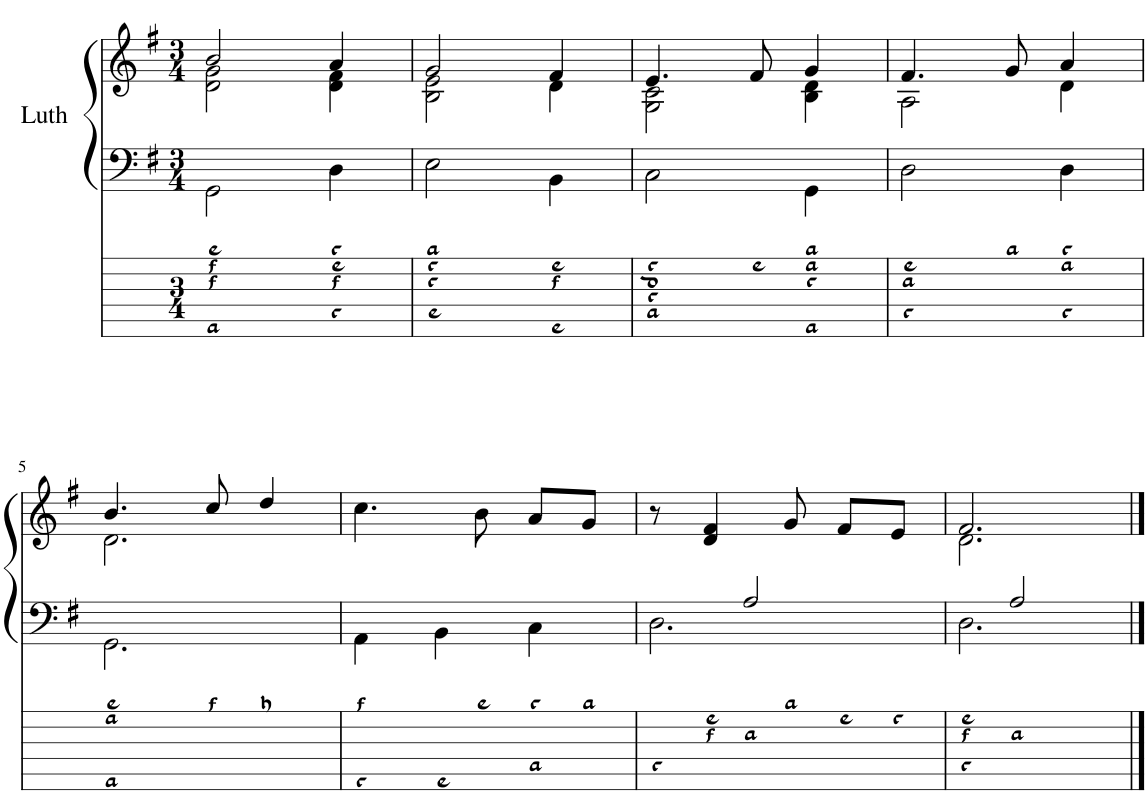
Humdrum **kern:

**kern	**kern	**kern
*part2	*part1	*part1
*staff3	*staff2	*staff1
*I"Lute [Tablature]	*I"Luth	*
*stria6	*	*
*	*clefF4	*clefG2
*k[f#]	*k[f#]	*k[f#]
*M3/4	*M3/4	*M3/4
=1	=1	=1
*^	*^	*^
*	*^	*	*	*	*
2b	2d 2g	2GG	2.ryy	2GG\	2b/	2d\ 2g\
4a	4d 4f#	4D	.	4D\	4a/	4d\ 4f#\
=2	=2	=2	=2	=2	=2	=2
2g	2B 2e	2E	2.ryy	2E\	2g/	2B\ 2e\
4f#	4d	4BB	.	4BB\	4f#/	4d\
=3	=3	=3	=3	=3	=3	=3
4.e	2G 2c	2C	2.ryy	2C\	4.e/	2G\ 2c\
8f#	.	.	.	.	8f#/	.
4g	4B 4d	4GG	.	4GG\	4g/	4B\ 4d\
=4	=4	=4	=4	=4	=4	=4
4.f#	2A	2D	2.ryy	2D\	4.f#/	2A\
8g	.	.	.	.	8g/	.
4a	4d	4D	.	4D\	4a/	4d\
!!LO:LB:g=z	!!
=5	=5	=5	=5	=5	=5	=5
4.b	2.d	2.GG	2.ryy	2.GG\	4.b/	2.d\
8cc	.	.	.	.	8cc/	.
4dd	.	.	.	.	4dd/	.
*	*v	*v	*	*	*v	*v
=6	=6	=6	=6	=6
4.cc	4AA	2.ryy	4AA\	4.cc\
.	4BB	.	4BB\	.
8b	.	.	.	8b\
8aL	4C	.	4C\	8a/L
8gJ	.	.	.	8g/J
=7	=7	=7	=7	=7
*	*^	*	*^	*
8r	4ryy	2.D	2.ryy	4ryy	2.D\	8r
4d 4f#	.	.	.	.	.	4d/ 4f#/
.	2A	.	.	2A/	.	.
8g	.	.	.	.	.	8g/
8f#L	.	.	.	.	.	8f#/L
8eJ	.	.	.	.	.	8e/J
=8	=8	=8	=8	=8	=8	=8
*	*	*^	*	*	*	*^
2.f#	2.d	4ryy	2.D	2.ryy	4ryy	2.D\	2.f#/	2.d\
.	.	2A	.	.	2A/	.	.	.
*v	*v	*v	*v	*	*	*	*	*
*	*v	*v	*v	*	*
*	*	*v	*v
==	==	==
*-	*-	*-
